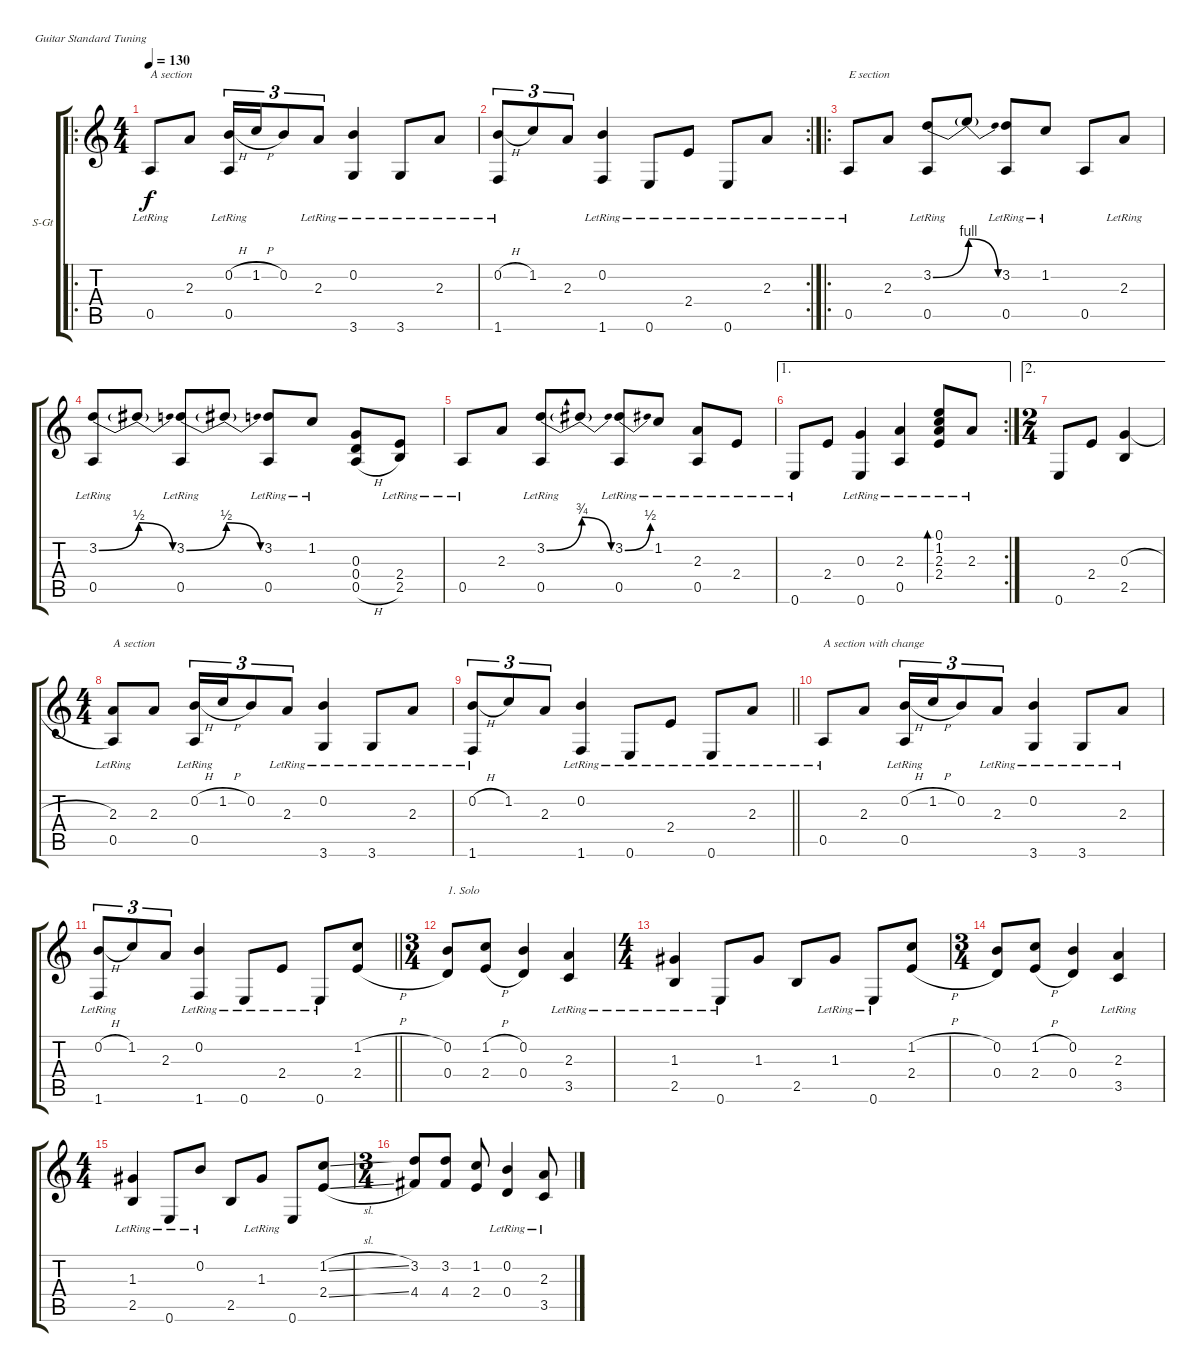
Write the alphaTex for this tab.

\bracketExtendMode groupsimilarinstruments
\firstSystemTrackNameOrientation horizontal
\otherSystemsTrackNameOrientation horizontal
\track ("Bert Jansch" "S-Gt") {instrument acousticguitarsteel}
\staff {score tabs}
\tuning (E4 B3 G3 D3 A2 E2)
\ro
\ts (4 4)
\tempo 130
\clef g2
\ks c
0.5{lr}.8{txt "A section" dy f} 2.3.8 (0.2{h} 0.5{lr}).16{tu (3 2)} 1.2{h}.16{tu (3 2)} 0.2.8{tu (3 2)} 2.3{lr}.8{tu (3 2)} (0.2{lr} 3.6{lr}).4 3.6{lr}.8 2.3{lr}.8 |
\rc 2
(0.2{h} 1.6{lr}).8{tu (3 2)} 1.2.8{tu (3 2)} 2.3.8{tu (3 2)} (0.2{lr} 1.6{lr}).4 0.6{lr}.8 2.4{lr}.8 0.6{lr}.8 2.3{lr}.8 |
\ro
0.5{lr}.8{txt "E section"} 2.3.8 (3.2{be (bend 0 0 60 4)} 0.5{lr}).8 3.2{be (release 0 4 60 0) t}.8 (3.2 0.5{lr}).8 1.2{lr}.8 0.5.8 2.3{lr}.8 |
(3.2{be (bend 0 0 60 2)} 0.5{lr}).8 3.2{be (release 0 2 60 0) t}.8 (3.2{be (bend 0 0 60 2)} 0.5{lr}).8 3.2{be (release 0 2 60 0) t}.8 (3.2 0.5{lr}).8 1.2{lr}.8 (0.3 0.4 0.5{h}).8 (2.4{lr} 2.5).8 |
0.5{lr}.8 2.3.8 (3.2{be (bend 0 0 60 3)} 0.5{lr}).8 3.2{be (release 0 3 60 0) t}.8 (3.2{be (bend 0 0 60 2)} 0.5{lr}).8 1.2{lr}.8 (2.3 0.5{lr}).8 2.4{lr}.8 |
\ae 1
\rc 2
0.6{lr}.8 2.4.8 (0.3 0.6{lr}).4 (2.3 0.5{lr}).4 (0.1{lr} 1.2 2.3 2.4).8{bd 60} 2.3{lr}.8 |
\ae 2
\ts (2 4)
0.6.8 2.4.8 (0.3{h} 2.5).4 |
\ts (4 4)
(2.3 0.5{lr}).8{txt "A section"} 2.3.8 (0.2{h} 0.5{lr}).16{tu (3 2)} 1.2{h}.16{tu (3 2)} 0.2.8{tu (3 2)} 2.3{lr}.8{tu (3 2)} (0.2{lr} 3.6{lr}).4 3.6{lr}.8 2.3{lr}.8 |
\barLineRight lightlight
(0.2{h} 1.6{lr}).8{tu (3 2)} 1.2.8{tu (3 2)} 2.3.8{tu (3 2)} (0.2{lr} 1.6{lr}).4 0.6{lr}.8 2.4{lr}.8 0.6{lr}.8 2.3{lr}.8 |
0.5{lr}.8{txt "A section with change"} 2.3.8 (0.2{h} 0.5{lr}).16{tu (3 2)} 1.2{h}.16{tu (3 2)} 0.2.8{tu (3 2)} 2.3{lr}.8{tu (3 2)} (0.2{lr} 3.6{lr}).4 3.6{lr}.8 2.3{lr}.8 |
\barLineRight lightlight
(0.2{h} 1.6{lr}).8{tu (3 2)} 1.2.8{tu (3 2)} 2.3.8{tu (3 2)} (0.2{lr} 1.6{lr}).4 0.6{lr}.8 2.4{lr}.8 0.6{lr}.8 (1.2{h} 2.4{h}).8 |
\ts (3 4)
(0.2 0.4).8{txt "1. Solo"} (1.2{h} 2.4{h}).8 (0.2 0.4).4 (2.3{lr} 3.5{lr}).4 |
\ts (4 4)
(1.3{lr} 2.5{lr}).4 0.6{lr}.8 1.3.8 2.5.8 1.3{lr}.8 0.6{lr}.8 (1.2{h} 2.4{h}).8 |
\ts (3 4)
(0.2 0.4).8 (1.2{h} 2.4{h}).8 (0.2 0.4).4 (2.3{lr} 3.5{lr}).4 |
\ts (4 4)
(1.3{lr} 2.5{lr}).4 0.6{lr}.8 0.2{lr}.8 2.5.8 1.3{lr}.8 0.6.8 (1.2{sl} 2.4{sl}).8 |
\ts (3 4)
(3.2 4.4).8 (3.2 4.4).8 (1.2 2.4).8 (0.2{lr} 0.4{lr}).4 (2.3{lr} 3.5{lr}).8
